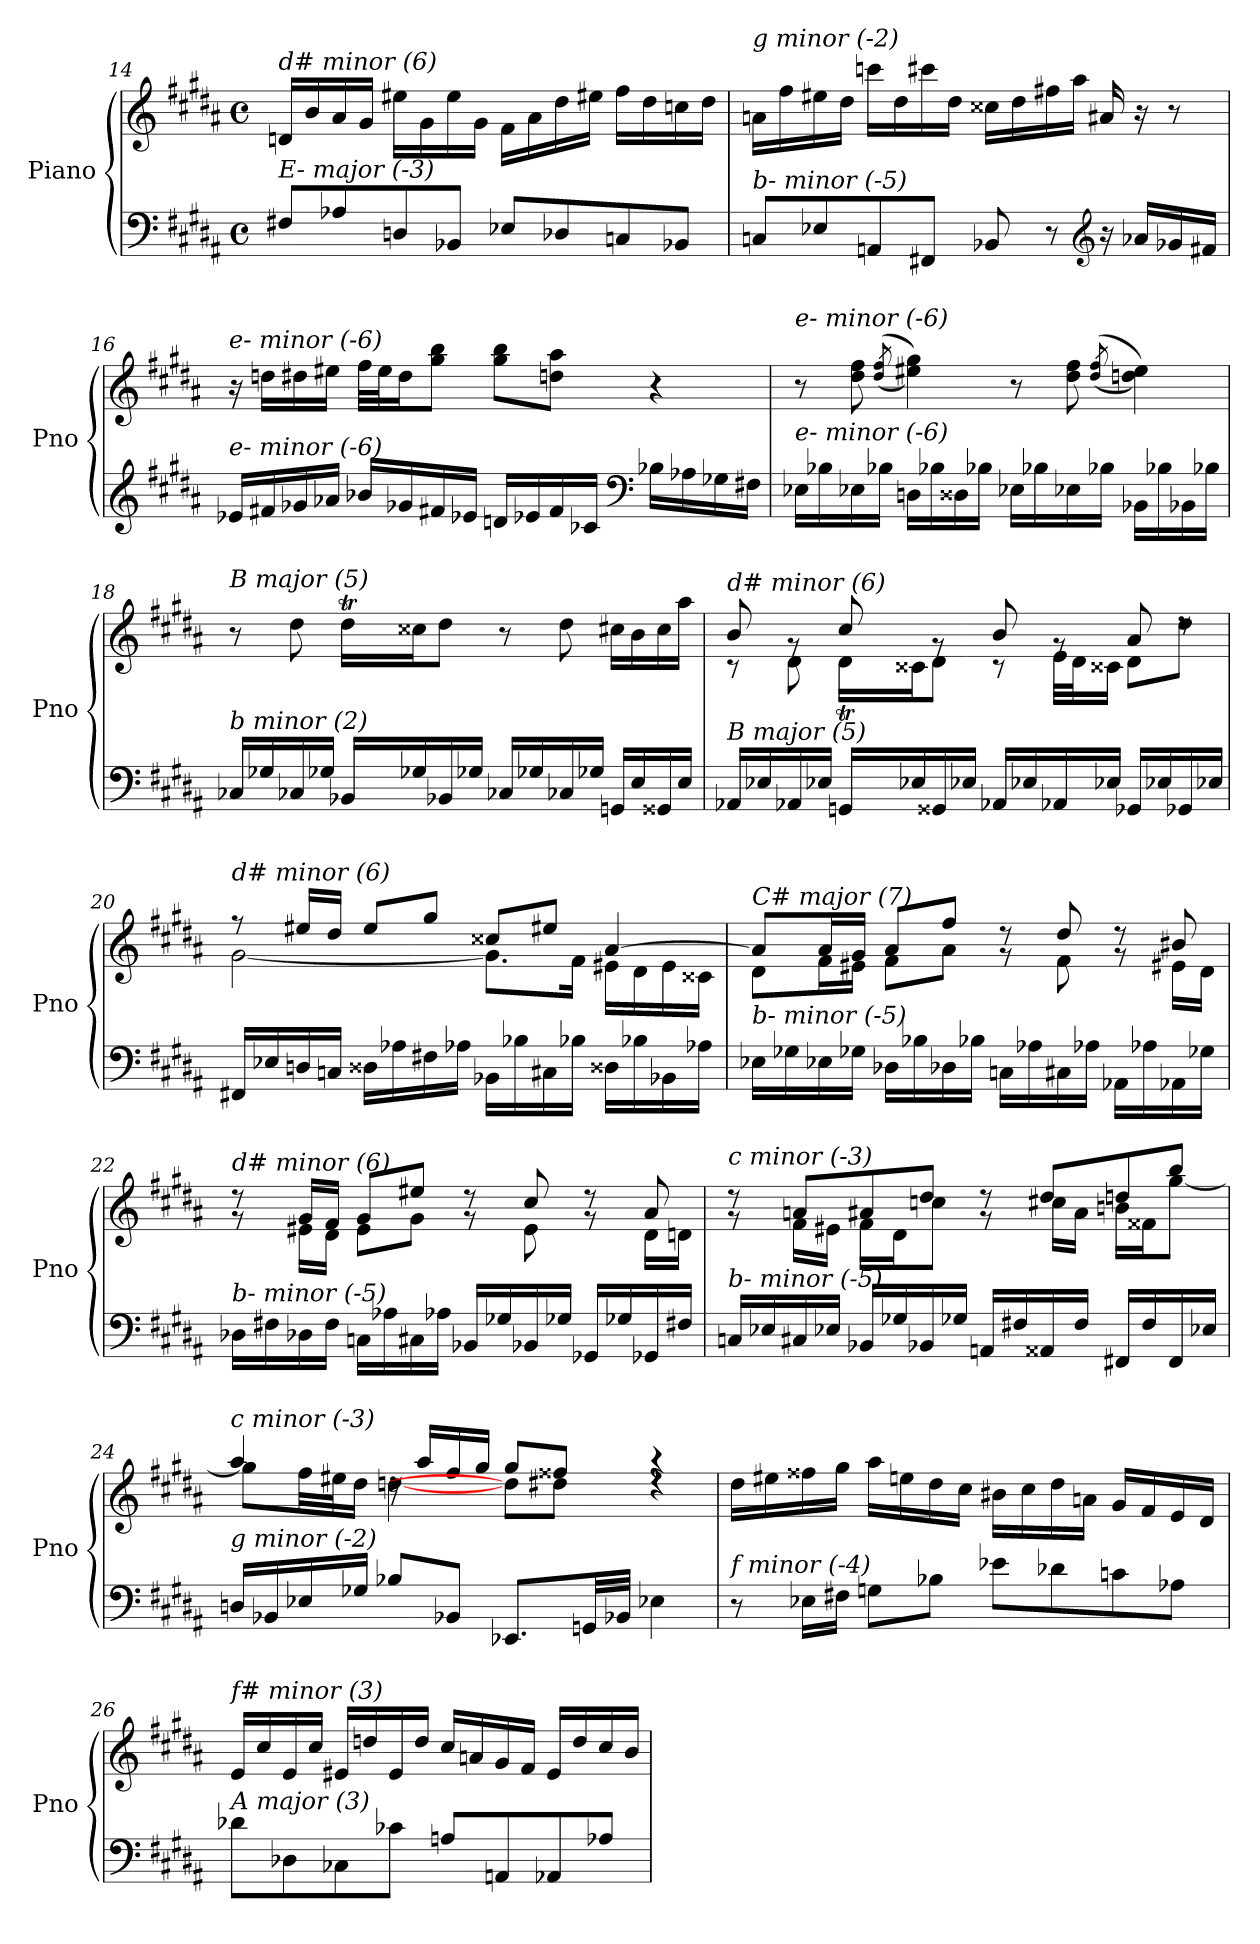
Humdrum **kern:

**kern	**kern
*part1	*part1
*staff2	*staff1
*I"Piano	*
*I'Pno	*
*clefF4	*clefG2
*k[f#c#g#d#a#]	*k[f#c#g#d#a#]
*M4/4	*M4/4
*met(c)	*met(c)
=14	=14
!	!LO:TX:i:t=d# minor (6)
!LO:TX:i:t=E- major (-3)	!
8F#Xi/L	16dni/LL
.	16b/
8A-Xi/	16a#/
.	16g#/JJ
8Dni/	16ee#X\LL
.	16g#\
8BB-Xi/J	16ee#\
.	16g#\JJ
8E-Xi/L	16f#\LL
.	16a#\
8D-Xi/	16dd#\
.	16ee#X\JJ
8Cni/	16ff#\LL
.	16dd#\
8BB-Xi/J	16ccni\
.	16dd#\JJ
=15	=15
!	!LO:TX:i:t=g minor (-2)
!LO:TX:i:t=b- minor (-5)	!
8Cni/L	16ani\LL
.	16ff#\
8E-Xi/	16ee#Xj\
.	16dd#\JJ
8AAni/	16cccni\LL
.	16dd#\
8FF#Xi/J	16ccc#i\
.	16dd#\JJ
8BB-Xi/	16cc##Xj\LL
.	16dd#\
8r	16ff#Xi\
.	16aa#\JJ
*clefG2	*
16r	16a#/
16a-Xi/LL	16r
16g-Xi/	8r
16f#Xi/JJ	.
!!LO:PB:g=z
=16	=16
!	!LO:TX:i:t=e- minor (-6)
!LO:TX:i:t=e- minor (-6)	!
16e-Xi/LL	16r
16f#Xi/	16ddni\LL
16g-Xi/	16dd#\
16a-Xi/JJ	16ee#X\JJ
16b-Xi/LL	32ff#\LLL
.	32ee#\J
16g-Xi/	16dd#\J
16f#Xi/	8gg#\ 8bb\J
16e-Xi/JJ	.
16dni/LL	8gg#\ 8bb\L
16e-Xi/	.
16f#i/	8ddni\ 8aa#\J
16c-Xi/JJ	.
*clefF4	*
16B-Xi\LL	4r
16A-Xi\	.
16G-Xi\	.
16F#Xi\JJ	.
=17	=17
!	!LO:TX:i:t=e- minor (-6)
!LO:TX:i:t=e- minor (-6)	!
16E-Xi\LL	8r
16B-Xi\	.
16E-Xi\	8dd#\ 8ff#\
16B-Xi\JJ	.
.	(>(8qdd#/ 8qff#/
16Dni\LL	4ee#X\ 4gg#\))
16B-Xi\	.
16D##i\	.
16B-Xi\JJ	.
16E-Xi\LL	8r
16B-Xi\	.
16E-Xi\	8dd#\ 8ff#\
16B-Xi\JJ	.
.	((>8qdd#/ 8qff#/
16BB-Xi\LL	4ddni\ 4ee#\))
16B-Xi\	.
16BB-Xi\	.
16B-Xi\JJ	.
=18	=18
*^	*^
!	!	!LO:TX:i:t=B major (5)	!
!LO:TX:i:t=b minor (2)	!	!	!
4ryy	16C-Xi/LL	8r	4ryy
.	16G-Xi/	.	.
.	16C-Xi/	8dd#\	.
.	16G-Xi/JJ	.	.
16.ryy	16BB-Xi/LL	16dd#t\LL	64dd#!yy
.	.	.	64ee!yy
.	.	.	16dd#!yy
.	16G-Xi/	16cc##Xj\J	.
2ryy	.	.	2ryy
.	16BB-Xi/	8dd#\J	.
.	16G-Xi/JJ	.	.
.	16C-Xi/LL	8r	.
.	16G-Xi/	.	.
.	16C-Xi/	8dd#\	.
.	16G-Xi/JJ	.	.
.	16GGni/LL	16cc#X\LL	.
.	16E/	16b\	.
8ryy	.	.	8ryy
.	16GG##i/	16cc#\	.
.	16E/JJ	16aa#\JJ	.
32ryy	.	.	32ryy
!!LO:LB:g=z
=19	=19	=19	=19
*	*	*	*^
!	!	!LO:TX:i:t=d# minor (6)	!	!
!LO:TX:i:t=B major (5)	!	!	!	!
4ryy	16AA-Xi/LL	8b/	8r	4ryy
.	16E-Xi/	.	.	.
.	16AA-Xi/	8rg	8d#\	.
.	16E-Xi/JJ	.	.	.
16ryy	16GGni/LL	8cc#/	16d#t\LL	64d#!yy
.	.	.	.	64e!yy
.	.	.	.	32d#!yy
2ryy	16E-Xi/	.	16c##X\J	2ryy
.	16GG##i/	8rg	8d#\J	.
.	16E-Xi/JJ	.	.	.
.	16AA-Xi/LL	8b/	8r	.
.	16E-Xi/	.	.	.
.	16AA-Xi/	8rg	32e\LLL	.
.	.	.	32d#\J	.
.	16E-Xi/JJ	.	16c##X\JJ	.
.	16GG-Xi/LL	8a#/	8d#\L	.
8.ryy	16E-Xi/	.	.	8.ryy
.	16GG-Xi/	8rdd	8dd#\J	.
.	16E-Xi/JJ	.	.	.
*	*	*	*v	*v
=20	=20	=20	=20
!	!	!LO:TX:i:t=d# minor (6)	!
!LO:TX:i:t=c minor (-3)	!	!	!
*v	*v	*	*
16FF#Xi/LL	8r	[2g#\
16E-Xi/	.	.
16Dni/	16ee#X/LL	.
16Cni/JJ	16dd#/JJ	.
16D##i\LL	8ee#/L	.
16A-Xi\	.	.
16F#Xi\	8gg#/J	.
16A-Xi\JJ	.	.
16BB-Xi\LL	8cc##X/L	8.g#\L]
16B-Xi\	.	.
16C#Xi\	8ee#X/J	.
16B-Xi\JJ	.	16f#\Jk
16D##Xi\LL	[4a#/	16e#X\LL
16B-Xi\	.	16d#\
16BB-Xi\	.	16e#\
16A-Xi\JJ	.	16c##X\JJ
=21	=21	=21
!	!LO:TX:i:t=C# major (7)	!
!LO:TX:i:t=b- minor (-5)	!	!
16E-Xi\LL	8a#/L]	8d#\L
16G-Xi\	.	.
16E-Xi\	16a#/L	16f#\L
16G-Xi\JJ	16g#/JJ	16e#X\JJ
16D-Xi\LL	8a#/L	8f#\L
16B-Xi\	.	.
16D-Xi\	8ff#/J	8a#\J
16B-Xi\JJ	.	.
16Cni\LL	8rg	8rdd
16A-Xi\	.	.
16C#i\	8dd#/	8f#\
16A-Xi\JJ	.	.
16AA-Xi\LL	8rg	8rdd
16A-Xi\	.	.
16AA-Xi\	8b#X/	16e#X\LL
16G-Xi\JJ	.	16d#\JJ
!!LO:LB:g=z	!!
=22	=22	=22
!	!LO:TX:i:t=d# minor (6)	!
!LO:TX:i:t=b- minor (-5)	!	!
16D-Xi\LL	8rg	8rdd
16F#Xi\	.	.
16D-Xi\	16g#/LL	16e#X\LL
16F#i\JJ	16f#/JJ	16d#\JJ
16Cni\LL	8g#/L	8e#\L
16A-Xi\	.	.
16C#i\	8ee#X/J	8g#\J
16A-Xi\JJ	.	.
16BB-Xi/LL	8rg	8rdd
16G-Xi/	.	.
16BB-Xi/	8cc#/	8e#\
16G-Xi/JJ	.	.
16GG-Xi/LL	8rg	8rdd
16G-Xi/	.	.
16GG-Xi/	8a#/	16d#\LL
16F#Xi/JJ	.	16dni\JJ
=23	=23	=23
!	!LO:TX:i:t=c minor (-3)	!
!LO:TX:i:t=b- minor (-5)	!	!
16Cni/LL	8rg	8rdd
16E-Xi/	.	.
16C#i/	8ani/L	16f#\LL
16E-Xi/JJ	.	16e#X\JJ
16BB-Xi/LL	8a#/	16f#\LL
16G-Xi/	.	16d#\J
16BB-Xi/	8dd#/J	8ccni\J
16G-Xi/JJ	.	.
16AAni/LL	8rg	8rdd
16F#Xi/	.	.
16AA##i/	8dd#/L	16cc#i\LL
16F#i/JJ	.	16a#\JJ
16FF#Xi/LL	8ddni/	16bn\LL
16F#i/	.	16f##Xi\J
16FF#i/	8bb/J	[8gg#\J
16E-Xi/JJ	.	.
=24	=24	=24
!	!LO:TX:i:t=c minor (-3)	!
!LO:TX:i:t=g minor (-2)	!	!
16Dni/LL	4aa#/	8gg#\L]
16BB-Xi/	.	.
16E-Xi/	.	32ff#\LL
.	.	32ee#Xj\J
16G-Xi/JJ	.	16dd#\JJ
8B-Xi/L	16rdd	[4ddni\
.	16aa#/LL	.
8BB-Xi/J	16ff#i/	.
.	16gg#/JJ	.
8.EE-Xi/L	8gg#/L	8dd##i\L]
.	8ff##X/J	8dd#\J
32GGni/LL	.	.
32BB-Xi/JJJ	.	.
4E-Xi\	4r	4rdd
!!LO:LB:g=z
=25	=25	=25
!	!LO:TX:i:t=c# minor (4)	!
!LO:TX:i:t=f minor (-4)	!	!
*	*v	*v
8r	16dd#\LL
.	16ee#X\
16E-Xi\LL	16ff##Xj\
16F#Xi\JJ	16gg#\JJ
8Gni\L	16aa#\LL
.	16een\
8B-Xi\J	16dd#\
.	16cc#\JJ
8e-Xi\L	16b#X\LL
.	16cc#\
8d-Xi\	16dd#\
.	16an\JJ
8cni\	16g#/LL
.	16f#/
8A-Xi\J	16e/
.	16d#/JJ
=26	=26
!	!LO:TX:i:t=f# minor (3)
!LO:TX:i:t=A major (3)	!
8d-Xi\L	16e/LL
.	16cc#/
8D-Xi\	16e/
.	16cc#/JJ
8C-Xi\	16e#X/LL
.	16ddn/
8c-Xi\J	16e#/
.	16dd/JJ
8An/L	16cc#/LL
.	16an/
8AAn/	16g#/
.	16f#/JJ
8AA-Xi/	16e#/LL
.	16dd/
8A-Xi/J	16cc#/
.	16b/JJ
=	=
*-	*-
